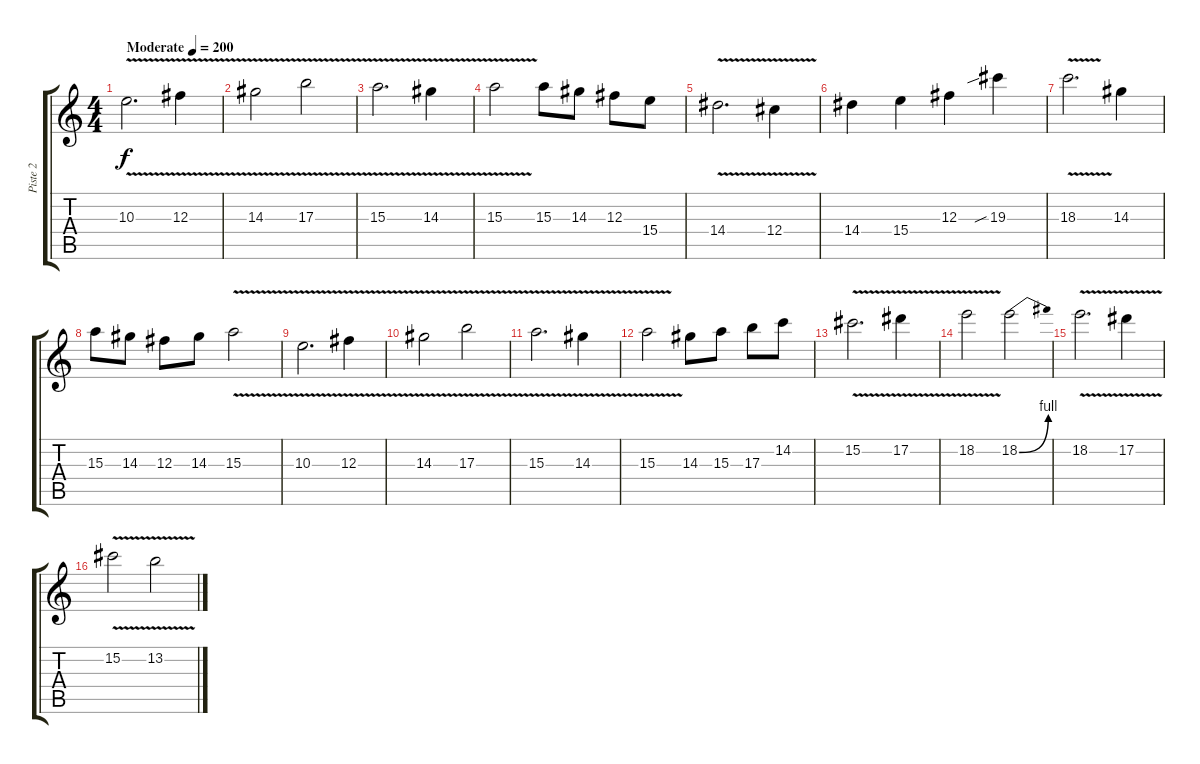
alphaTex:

\track ("Piste 2" "Piste 2") {instrument overdrivenguitar}
\staff {score tabs}
\tuning (Eb4 Bb3 Gb3 Db3 Ab2 Db2) {hide}
\ts (4 4)
\tempo (200 "Moderate")
\clef g2
\ks c
10.3{v}.2{d dy f instrument overdrivenguitar} 12.3{v}.4 |
14.3{v}.2 17.3{v}.2 |
15.3{v}.2{d} 14.3{v}.4 |
15.3{v}.2 15.3.8 14.3.8 12.3.8 15.4.8 |
14.4{v}.2{d} 12.4{v}.4 |
14.4.4 15.4.4 12.3.4 19.3{sib}.4 |
18.3{v}.2{d} 14.3.4 |
15.3.8 14.3.8 12.3.8 14.3.8 15.3{v}.2 |
10.3{v}.2{d} 12.3{v}.4 |
14.3{v}.2 17.3{v}.2 |
15.3{v}.2{d} 14.3{v}.4 |
15.3{v}.2 14.3.8 15.3.8 17.3.8 14.2.8 |
15.2{v}.2{d} 17.2{v}.4 |
18.2{v}.2 18.2{be (bend 0 0 60 4)}.2 |
18.2{v}.2{d} 17.2{v}.4 |
15.2{v}.2 13.2{v}.2
